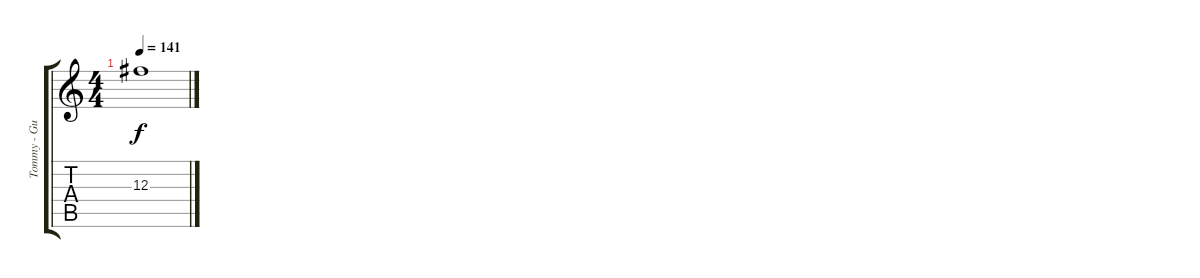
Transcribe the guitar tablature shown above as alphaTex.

\track ("Tommy - Guitar 1" "Tommy - Gu") {instrument distortionguitar}
\staff {score tabs}
\tuning (Eb4 Bb3 Gb3 Db3 Ab2 Eb2) {hide}
\ts (4 4)
\tempo 141
\clef g2
\ks c
12.3{t}.1{dy f}
